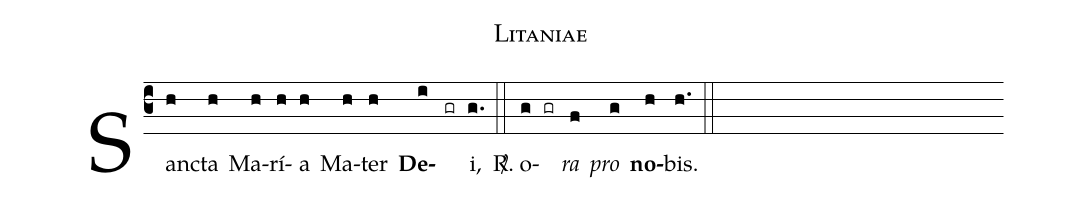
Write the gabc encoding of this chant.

name: Litaniae;
def-m1: \grealign;
%%
(c3) Sanc(h)ta([em1]h) Ma(h)rí(h)a(h) Ma([em1]h)ter([em1]h) <b>De</b>([em1]i)<v>{\color{grebackgroundcolor}ra-}</v>([em1]gr)i,([em1]g.) (::)
<sp>R/</sp>. o([em1]g)([em1]gr)<i>ra</i>([em1]f) <i>pro</i>([em1]g) <b>no</b>([em1]h)bis.([em1]h.) (::)
